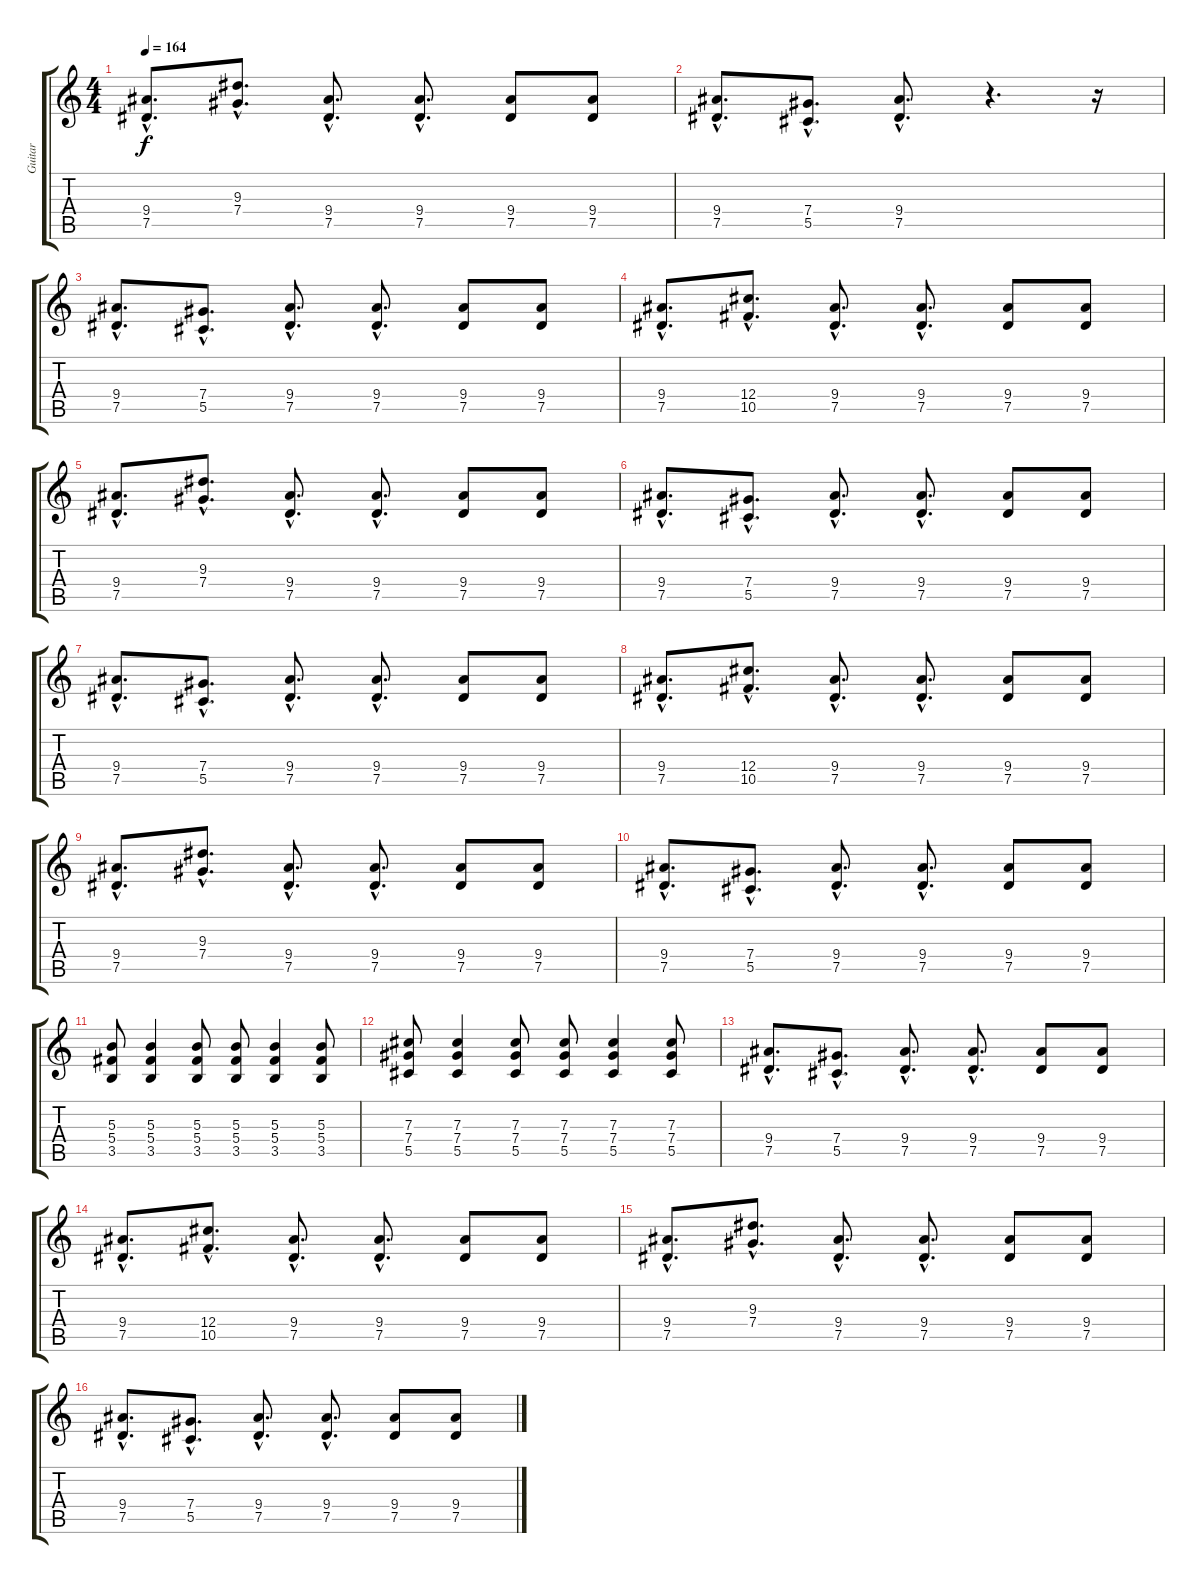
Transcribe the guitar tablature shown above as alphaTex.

\track ("Guitar" "Guitar") {instrument overdrivenguitar}
\staff {score tabs}
\tuning (Eb4 Bb3 Gb3 Db3 Ab2 Eb2) {hide}
\ts (4 4)
\tempo 164
\clef g2
\ks c
(9.4{hac} 7.5{hac}).8{d dy f} (9.3{hac} 7.4{hac}).8{d} (9.4{hac} 7.5{hac}).8{d} (9.4{hac} 7.5{hac}).8{d} (9.4 7.5).8 (9.4 7.5).8 |
(9.4{hac} 7.5{hac}).8{d} (7.4{hac} 5.5{hac}).8{d} (9.4{hac} 7.5{hac}).8{d} r.4{d} r.16 |
(9.4{hac} 7.5{hac}).8{d} (7.4{hac} 5.5{hac}).8{d} (9.4{hac} 7.5{hac}).8{d} (9.4{hac} 7.5{hac}).8{d} (9.4 7.5).8 (9.4 7.5).8 |
(9.4{hac} 7.5{hac}).8{d} (12.4{hac} 10.5{hac}).8{d} (9.4{hac} 7.5{hac}).8{d} (9.4{hac} 7.5{hac}).8{d} (9.4 7.5).8 (9.4 7.5).8 |
(9.4{hac} 7.5{hac}).8{d} (9.3{hac} 7.4{hac}).8{d} (9.4{hac} 7.5{hac}).8{d} (9.4{hac} 7.5{hac}).8{d} (9.4 7.5).8 (9.4 7.5).8 |
(9.4{hac} 7.5{hac}).8{d} (7.4{hac} 5.5{hac}).8{d} (9.4{hac} 7.5{hac}).8{d} (9.4{hac} 7.5{hac}).8{d} (9.4 7.5).8 (9.4 7.5).8 |
(9.4{hac} 7.5{hac}).8{d} (7.4{hac} 5.5{hac}).8{d} (9.4{hac} 7.5{hac}).8{d} (9.4{hac} 7.5{hac}).8{d} (9.4 7.5).8 (9.4 7.5).8 |
(9.4{hac} 7.5{hac}).8{d} (12.4{hac} 10.5{hac}).8{d} (9.4{hac} 7.5{hac}).8{d} (9.4{hac} 7.5{hac}).8{d} (9.4 7.5).8 (9.4 7.5).8 |
(9.4{hac} 7.5{hac}).8{d} (9.3{hac} 7.4{hac}).8{d} (9.4{hac} 7.5{hac}).8{d} (9.4{hac} 7.5{hac}).8{d} (9.4 7.5).8 (9.4 7.5).8 |
(9.4{hac} 7.5{hac}).8{d} (7.4{hac} 5.5{hac}).8{d} (9.4{hac} 7.5{hac}).8{d} (9.4{hac} 7.5{hac}).8{d} (9.4 7.5).8 (9.4 7.5).8 |
(5.3 5.4 3.5).8 (5.3 5.4 3.5).4 (5.3 5.4 3.5).8 (5.3 5.4 3.5).8 (5.3 5.4 3.5).4 (5.3 5.4 3.5).8 |
(7.3 7.4 5.5).8 (7.3 7.4 5.5).4 (7.3 7.4 5.5).8 (7.3 7.4 5.5).8 (7.3 7.4 5.5).4 (7.3 7.4 5.5).8 |
(9.4{hac} 7.5{hac}).8{d} (7.4{hac} 5.5{hac}).8{d} (9.4{hac} 7.5{hac}).8{d} (9.4{hac} 7.5{hac}).8{d} (9.4 7.5).8 (9.4 7.5).8 |
(9.4{hac} 7.5{hac}).8{d} (12.4{hac} 10.5{hac}).8{d} (9.4{hac} 7.5{hac}).8{d} (9.4{hac} 7.5{hac}).8{d} (9.4 7.5).8 (9.4 7.5).8 |
(9.4{hac} 7.5{hac}).8{d} (9.3{hac} 7.4{hac}).8{d} (9.4{hac} 7.5{hac}).8{d} (9.4{hac} 7.5{hac}).8{d} (9.4 7.5).8 (9.4 7.5).8 |
(9.4{hac} 7.5{hac}).8{d} (7.4{hac} 5.5{hac}).8{d} (9.4{hac} 7.5{hac}).8{d} (9.4{hac} 7.5{hac}).8{d} (9.4 7.5).8 (9.4 7.5).8
